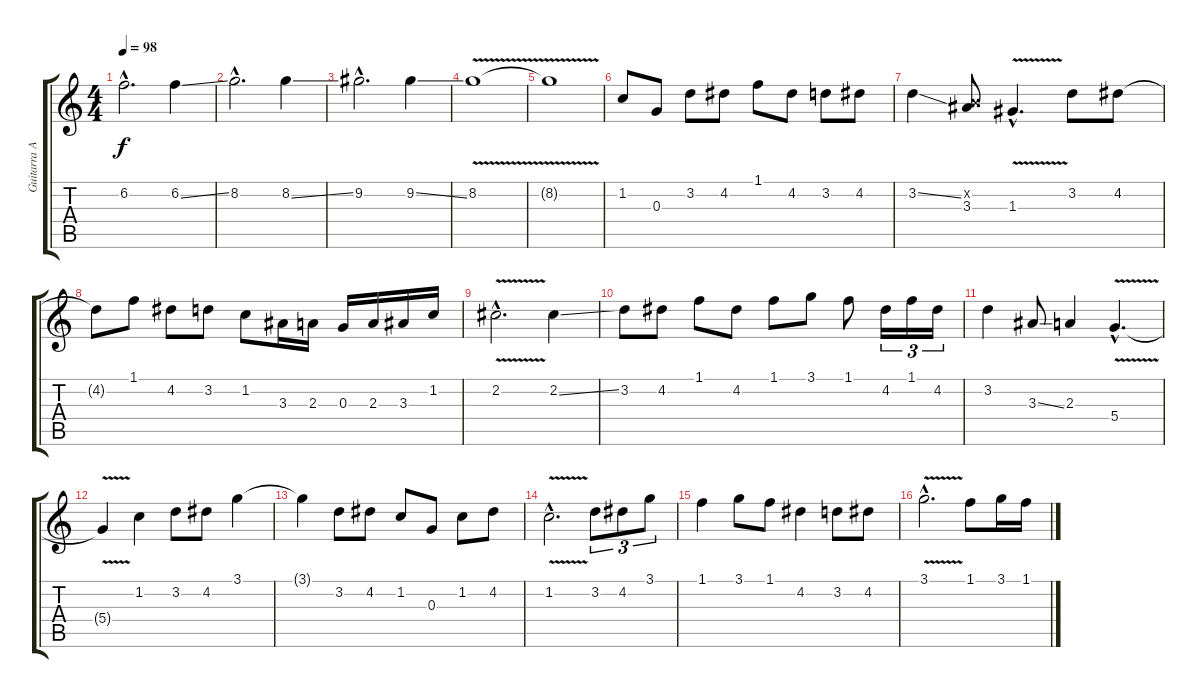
\track ("Guitarra Acustica 1" "Guitarra A") {instrument acousticguitarsteel}
\staff {score tabs}
\tuning (E4 B3 G3 D3 A2 E2) {hide}
\ts (4 4)
\tempo 98
\clef g2
\ks c
6.2{hac}.2{d dy f} 6.2{ss}.4 |
8.2{hac}.2{d} 8.2{ss}.4 |
9.2{hac}.2{d} 9.2{ss}.4 |
8.2{v}.1 |
8.2{t}.1 |
1.2.8 0.3.8 3.2.8 4.2.8 1.1.8 4.2.8 3.2.8 4.2.8 |
3.2{ss}.4 (0.2{x} 3.3).8 1.3{v hac}.4{d} 3.2.8 4.2.8 |
4.2{t}.8 1.1.8 4.2.8 3.2.8 1.2.8 3.3.16 2.3.16 0.3.16 2.3.16 3.3.16 1.2.16 |
2.2{v hac}.2{d} 2.2{ss}.4 |
3.2.8 4.2.8 1.1.8 4.2.8 1.1.8 3.1.8 1.1.8 4.2.16{tu (3 2)} 1.1.16{tu (3 2)} 4.2.16{tu (3 2)} |
3.2.4 3.3{ss}.8 2.3.4 5.4{v hac}.4{d} |
5.4{t}.4 1.2.4 3.2.8 4.2.8 3.1.4 |
3.1{t}.4 3.2.8 4.2.8 1.2.8 0.3.8 1.2.8 4.2.8 |
1.2{v hac}.2{d} 3.2.8{tu (3 2)} 4.2.8{tu (3 2)} 3.1.8{tu (3 2)} |
1.1.4 3.1.8 1.1.8 4.2.4 3.2.8 4.2.8 |
3.1{v hac}.2{d} 1.1.8 3.1.16 1.1.16
